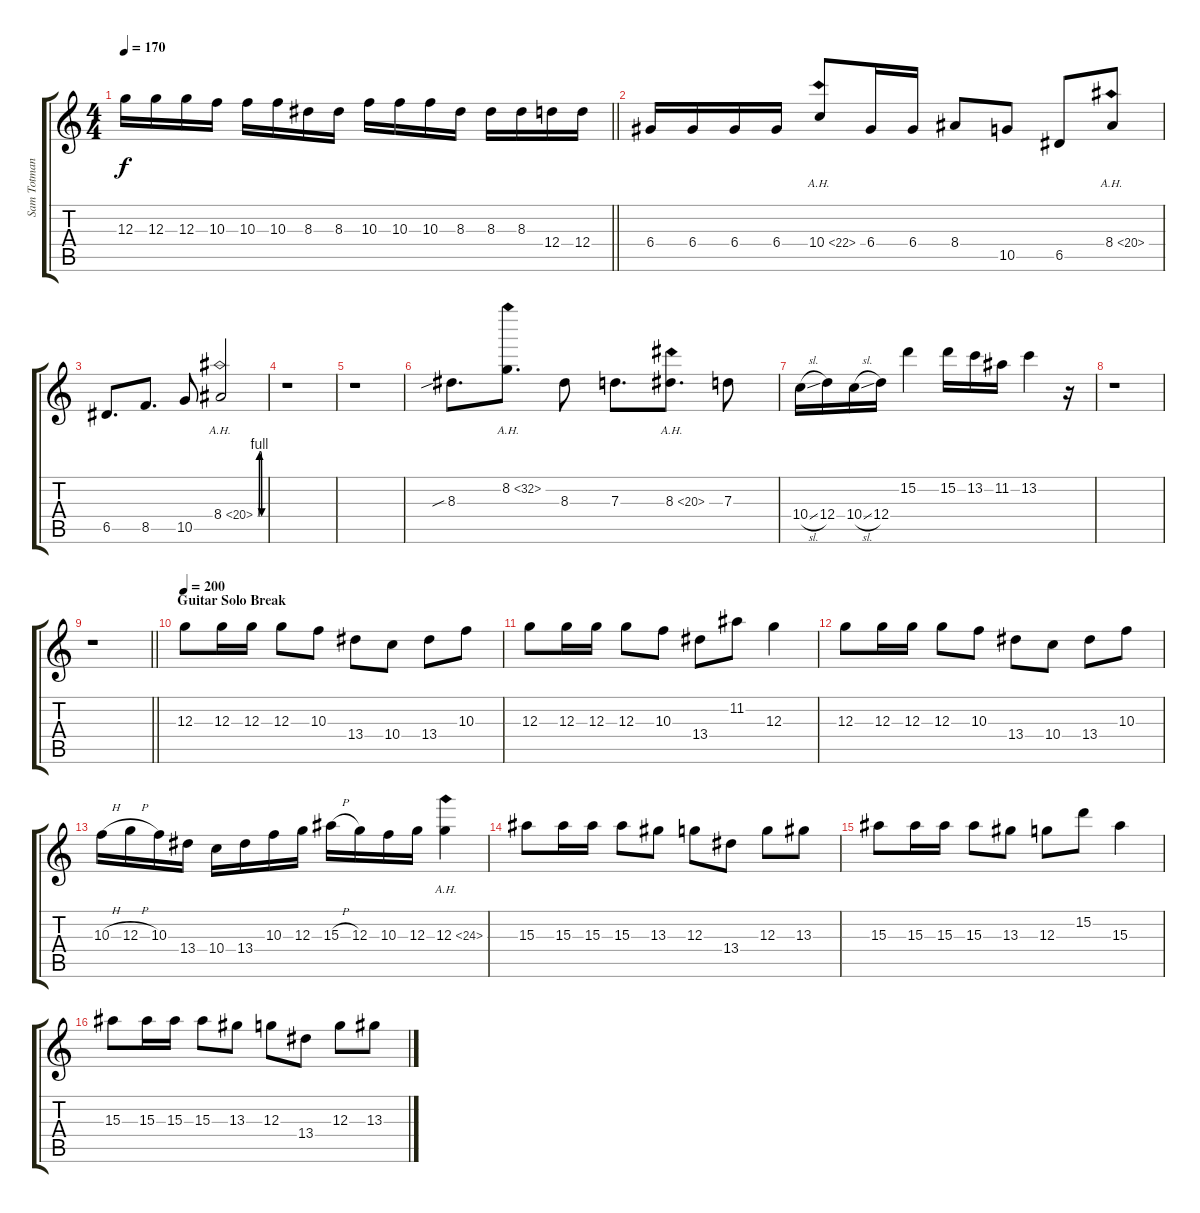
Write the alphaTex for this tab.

\track ("Sam Totman (Lead Guitar)" "Sam Totman") {instrument distortionguitar}
\staff {score tabs}
\tuning (E4 B3 G3 D3 A2 E2) {hide}
\ts (4 4)
\tempo 170
\clef g2
\barLineRight lightlight
\ks aminor
12.3.16{dy f} 12.3.16 12.3.16 10.3.16 10.3.16 10.3.16 8.3.16 8.3.16 10.3.16 10.3.16 10.3.16 8.3.16 8.3.16 8.3.16 12.4.16 12.4.16 |
6.4.16 6.4.16 6.4.16 6.4.16 10.4{ah 12}.8 6.4.16 6.4.16 8.4.8 10.5.8 6.5.8 8.4{ah 12}.8 |
6.5.8{d} 8.5.8{d} 10.5.8 8.4{be (custom 0 0 10 0 15 4 30 4 35 0 45 0 60 0) ah 12}.2 |
r.1 |
r.1 |
8.3{sib}.8{d} 8.2{ah 24}.8{d} 8.3.8 7.3.8{d} 8.3{ah 12}.8{d} 7.3.8 |
10.4{sl}.16 12.4.16 10.4{sl}.16 12.4.16 15.2.4 15.2.16 13.2.16 11.2.16 13.2.4 r.16 |
r.1 |
\barLineRight lightlight
r.1 |
\section ("" "Guitar Solo Break")
\tempo 200
12.3.8 12.3.16 12.3.16 12.3.8 10.3.8 13.4.8 10.4.8 13.4.8 10.3.8 |
12.3.8 12.3.16 12.3.16 12.3.8 10.3.8 13.4.8 11.2.8 12.3.4 |
12.3.8 12.3.16 12.3.16 12.3.8 10.3.8 13.4.8 10.4.8 13.4.8 10.3.8 |
10.3{h}.16 12.3{h}.16 10.3.16 13.4.16 10.4.16 13.4.16 10.3.16 12.3.16 15.3{h}.16 12.3.16 10.3.16 12.3.16 12.3{ah 12}.4 |
15.3.8 15.3.16 15.3.16 15.3.8 13.3.8 12.3.8 13.4.8 12.3.8 13.3.8 |
15.3.8 15.3.16 15.3.16 15.3.8 13.3.8 12.3.8 15.2.8 15.3.4 |
15.3.8 15.3.16 15.3.16 15.3.8 13.3.8 12.3.8 13.4.8 12.3.8 13.3.8
